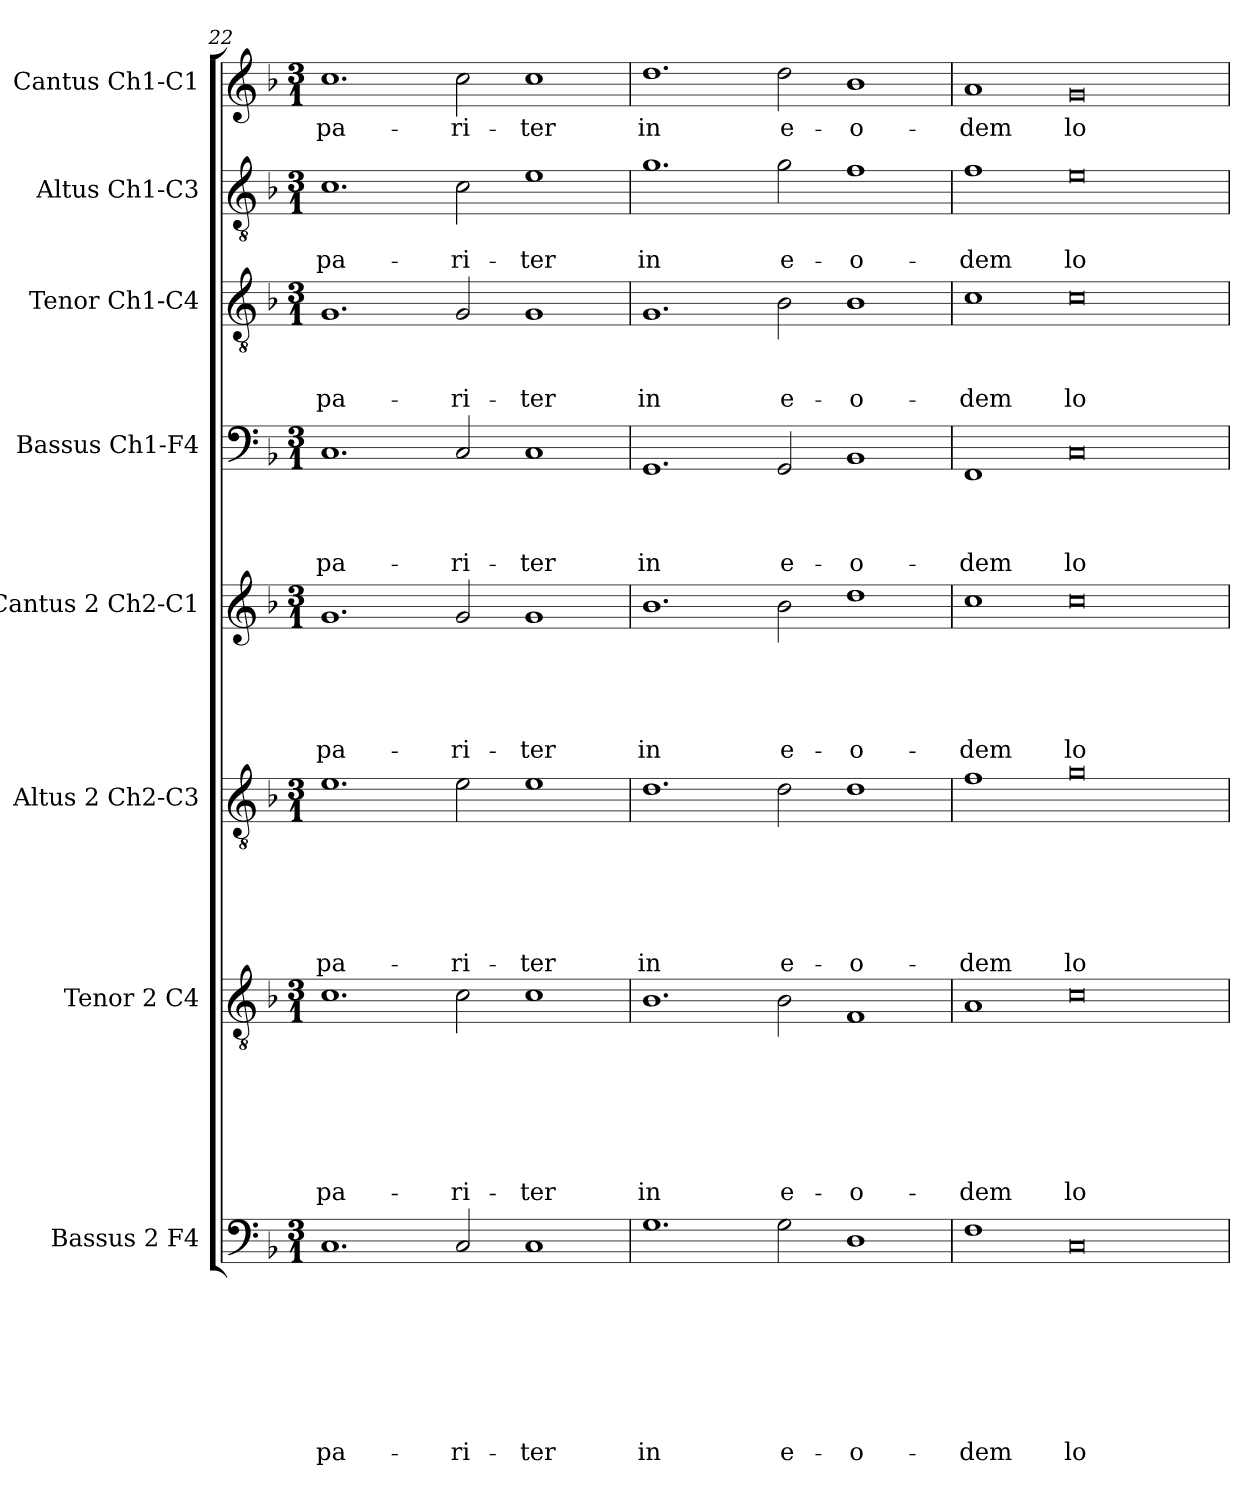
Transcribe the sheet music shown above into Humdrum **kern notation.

**kern	**text	**text	**text	**text	**text	**text	**text	**text	**kern	**text	**text	**text	**text	**text	**text	**text	**kern	**text	**text	**text	**text	**text	**text	**kern	**text	**text	**text	**text	**text	**kern	**text	**text	**text	**text	**kern	**text	**text	**text	**kern	**text	**text	**kern	**text
*part8	*part8	*part8	*part8	*part8	*part8	*part8	*part8	*part8	*part7	*part7	*part7	*part7	*part7	*part7	*part7	*part7	*part6	*part6	*part6	*part6	*part6	*part6	*part6	*part5	*part5	*part5	*part5	*part5	*part5	*part4	*part4	*part4	*part4	*part4	*part3	*part3	*part3	*part3	*part2	*part2	*part2	*part1	*part1
*staff8	*staff8	*staff8	*staff8	*staff8	*staff8	*staff8	*staff8	*staff8	*staff7	*staff7	*staff7	*staff7	*staff7	*staff7	*staff7	*staff7	*staff6	*staff6	*staff6	*staff6	*staff6	*staff6	*staff6	*staff5	*staff5	*staff5	*staff5	*staff5	*staff5	*staff4	*staff4	*staff4	*staff4	*staff4	*staff3	*staff3	*staff3	*staff3	*staff2	*staff2	*staff2	*staff1	*staff1
*I"Bassus 2 F4	*	*	*	*	*	*	*	*	*I"Tenor 2 C4	*	*	*	*	*	*	*	*I"Altus 2 Ch2-C3	*	*	*	*	*	*	*I"Cantus 2 Ch2-C1	*	*	*	*	*	*I"Bassus  Ch1-F4	*	*	*	*	*I"Tenor Ch1-C4	*	*	*	*I"Altus  Ch1-C3	*	*	*I"Cantus Ch1-C1	*
*I'B2	*	*	*	*	*	*	*	*	*I'T2	*	*	*	*	*	*	*	*I'A2	*	*	*	*	*	*	*I'C2	*	*	*	*	*	*I'B	*	*	*	*	*I'T	*	*	*	*I'A	*	*	*I'C	*
!!LO:PB:g=z
*clefF4	*	*	*	*	*	*	*	*	*clefGv2	*	*	*	*	*	*	*	*clefGv2	*	*	*	*	*	*	*clefG2	*	*	*	*	*	*clefF4	*	*	*	*	*clefGv2	*	*	*	*clefGv2	*	*	*clefG2	*
*k[b-]	*	*	*	*	*	*	*	*	*k[b-]	*	*	*	*	*	*	*	*k[b-]	*	*	*	*	*	*	*k[b-]	*	*	*	*	*	*k[b-]	*	*	*	*	*k[b-]	*	*	*	*k[b-]	*	*	*k[b-]	*
*F:	*	*	*	*	*	*	*	*	*F:	*	*	*	*	*	*	*	*F:	*	*	*	*	*	*	*F:	*	*	*	*	*	*F:	*	*	*	*	*F:	*	*	*	*F:	*	*	*F:	*
*M3/1	*	*	*	*	*	*	*	*	*M3/1	*	*	*	*	*	*	*	*M3/1	*	*	*	*	*	*	*M3/1	*	*	*	*	*	*M3/1	*	*	*	*	*M3/1	*	*	*	*M3/1	*	*	*M3/1	*
=22	=22	=22	=22	=22	=22	=22	=22	=22	=22	=22	=22	=22	=22	=22	=22	=22	=22	=22	=22	=22	=22	=22	=22	=22	=22	=22	=22	=22	=22	=22	=22	=22	=22	=22	=22	=22	=22	=22	=22	=22	=22	=22	=22
!	!	!	!	!	!	!	!	!LO:LY:b	!	!	!	!	!	!	!	!LO:LY:b	!	!	!	!	!	!	!LO:LY:b	!	!	!	!	!	!LO:LY:b	!	!	!	!	!LO:LY:b	!	!	!	!LO:LY:b	!	!	!LO:LY:b	!	!LO:LY:b
1.C	.	.	.	.	.	.	.	pa-	1.c	.	.	.	.	.	.	pa-	1.e	.	.	.	.	.	pa-	1.g	.	.	.	.	pa-	1.C	.	.	.	pa-	1.G	.	.	pa-	1.c	.	pa-	1.cc	pa-
!	!	!	!	!	!	!	!	!LO:LY:b	!	!	!	!	!	!	!	!LO:LY:b	!	!	!	!	!	!	!LO:LY:b	!	!	!	!	!	!LO:LY:b	!	!	!	!	!LO:LY:b	!	!	!	!LO:LY:b	!	!	!LO:LY:b	!	!LO:LY:b
2C/	.	.	.	.	.	.	.	-ri-	2c\	.	.	.	.	.	.	-ri-	2e\	.	.	.	.	.	-ri-	2g/	.	.	.	.	-ri-	2C/	.	.	.	-ri-	2G/	.	.	-ri-	2c\	.	-ri-	2cc\	-ri-
!	!	!	!	!	!	!	!	!LO:LY:b	!	!	!	!	!	!	!	!LO:LY:b	!	!	!	!	!	!	!LO:LY:b	!	!	!	!	!	!LO:LY:b	!	!	!	!	!LO:LY:b	!	!	!	!LO:LY:b	!	!	!LO:LY:b	!	!LO:LY:b
1C	.	.	.	.	.	.	.	-ter	1c	.	.	.	.	.	.	-ter	1e	.	.	.	.	.	-ter	1g	.	.	.	.	-ter	1C	.	.	.	-ter	1G	.	.	-ter	1e	.	-ter	1cc	-ter
=23	=23	=23	=23	=23	=23	=23	=23	=23	=23	=23	=23	=23	=23	=23	=23	=23	=23	=23	=23	=23	=23	=23	=23	=23	=23	=23	=23	=23	=23	=23	=23	=23	=23	=23	=23	=23	=23	=23	=23	=23	=23	=23	=23
!	!	!	!	!	!	!	!	!LO:LY:b	!	!	!	!	!	!	!	!LO:LY:b	!	!	!	!	!	!	!LO:LY:b	!	!	!	!	!	!LO:LY:b	!	!	!	!	!LO:LY:b	!	!	!	!LO:LY:b	!	!	!LO:LY:b	!	!LO:LY:b
1.G	.	.	.	.	.	.	.	in	1.B-	.	.	.	.	.	.	in	1.d	.	.	.	.	.	in	1.b-	.	.	.	.	in	1.GG	.	.	.	in	1.G	.	.	in	1.g	.	in	1.dd	in
!	!	!	!	!	!	!	!	!LO:LY:b	!	!	!	!	!	!	!	!LO:LY:b	!	!	!	!	!	!	!LO:LY:b	!	!	!	!	!	!LO:LY:b	!	!	!	!	!LO:LY:b	!	!	!	!LO:LY:b	!	!	!LO:LY:b	!	!LO:LY:b
2G\	.	.	.	.	.	.	.	e-	2B-\	.	.	.	.	.	.	e-	2d\	.	.	.	.	.	e-	2b-\	.	.	.	.	e-	2GG/	.	.	.	e-	2B-\	.	.	e-	2g\	.	e-	2dd\	e-
!	!	!	!	!	!	!	!	!LO:LY:b	!	!	!	!	!	!	!	!LO:LY:b	!	!	!	!	!	!	!LO:LY:b	!	!	!	!	!	!LO:LY:b	!	!	!	!	!LO:LY:b	!	!	!	!LO:LY:b	!	!	!LO:LY:b	!	!LO:LY:b
1D	.	.	.	.	.	.	.	-o-	1F	.	.	.	.	.	.	-o-	1d	.	.	.	.	.	-o-	1dd	.	.	.	.	-o-	1BB-	.	.	.	-o-	1B-	.	.	-o-	1f	.	-o-	1b-	-o-
=24	=24	=24	=24	=24	=24	=24	=24	=24	=24	=24	=24	=24	=24	=24	=24	=24	=24	=24	=24	=24	=24	=24	=24	=24	=24	=24	=24	=24	=24	=24	=24	=24	=24	=24	=24	=24	=24	=24	=24	=24	=24	=24	=24
!	!	!	!	!	!	!	!	!LO:LY:b	!	!	!	!	!	!	!	!LO:LY:b	!	!	!	!	!	!	!LO:LY:b	!	!	!	!	!	!LO:LY:b	!	!	!	!	!LO:LY:b	!	!	!	!LO:LY:b	!	!	!LO:LY:b	!	!LO:LY:b
1F	.	.	.	.	.	.	.	-dem	1A	.	.	.	.	.	.	-dem	1f	.	.	.	.	.	-dem	1cc	.	.	.	.	-dem	1FF	.	.	.	-dem	1c	.	.	-dem	1f	.	-dem	1a	-dem
!	!	!	!	!	!	!	!	!LO:LY:b	!	!	!	!	!	!	!	!LO:LY:b	!	!	!	!	!	!	!LO:LY:b	!	!	!	!	!	!LO:LY:b	!	!	!	!	!LO:LY:b	!	!	!	!LO:LY:b	!	!	!LO:LY:b	!	!LO:LY:b
0C	.	.	.	.	.	.	.	lo-	0c	.	.	.	.	.	.	lo-	0g	.	.	.	.	.	lo-	0cc	.	.	.	.	lo-	0C	.	.	.	lo-	0c	.	.	lo-	0e	.	lo-	0g	lo-
=	=	=	=	=	=	=	=	=	=	=	=	=	=	=	=	=	=	=	=	=	=	=	=	=	=	=	=	=	=	=	=	=	=	=	=	=	=	=	=	=	=	=	=
*-	*-	*-	*-	*-	*-	*-	*-	*-	*-	*-	*-	*-	*-	*-	*-	*-	*-	*-	*-	*-	*-	*-	*-	*-	*-	*-	*-	*-	*-	*-	*-	*-	*-	*-	*-	*-	*-	*-	*-	*-	*-	*-	*-
